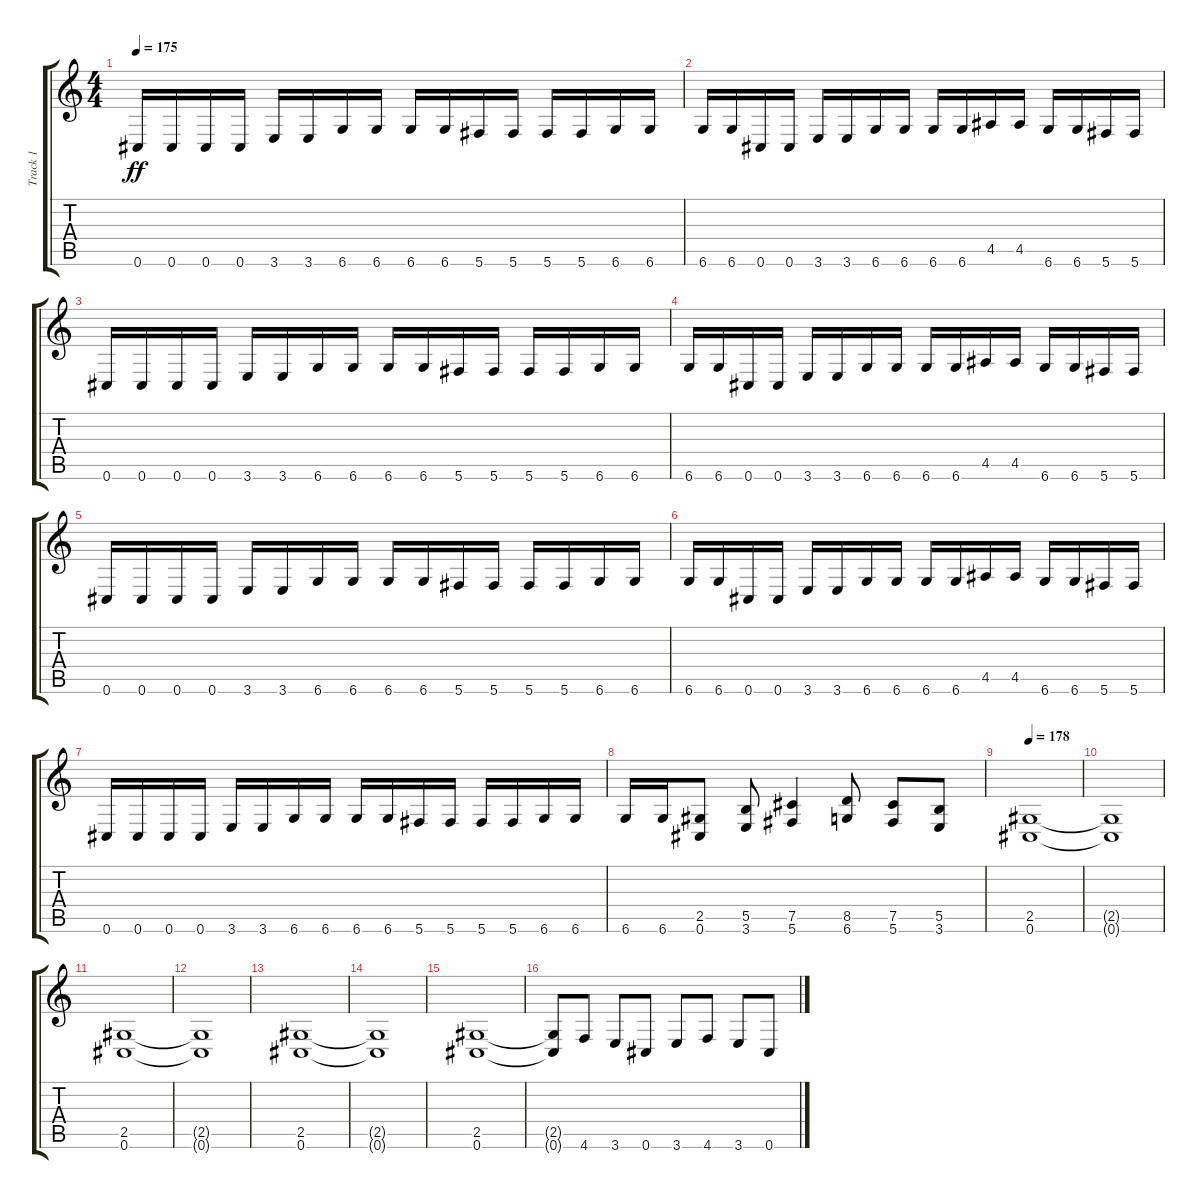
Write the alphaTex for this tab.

\track ("Track 1" "Track 1") {instrument distortionguitar}
\staff {score tabs}
\tuning (Db4 Ab3 E3 B2 Gb2 Db2) {hide}
\ts (4 4)
\tempo 175
\clef g2
\ks c
0.6.16{dy ff} 0.6.16 0.6.16 0.6.16 3.6.16 3.6.16 6.6.16 6.6.16 6.6.16 6.6.16 5.6.16 5.6.16 5.6.16 5.6.16 6.6.16 6.6.16 |
6.6.16 6.6.16 0.6.16 0.6.16 3.6.16 3.6.16 6.6.16 6.6.16 6.6.16 6.6.16 4.5.16 4.5.16 6.6.16 6.6.16 5.6.16 5.6.16 |
0.6.16 0.6.16 0.6.16 0.6.16 3.6.16 3.6.16 6.6.16 6.6.16 6.6.16 6.6.16 5.6.16 5.6.16 5.6.16 5.6.16 6.6.16 6.6.16 |
6.6.16 6.6.16 0.6.16 0.6.16 3.6.16 3.6.16 6.6.16 6.6.16 6.6.16 6.6.16 4.5.16 4.5.16 6.6.16 6.6.16 5.6.16 5.6.16 |
0.6.16 0.6.16 0.6.16 0.6.16 3.6.16 3.6.16 6.6.16 6.6.16 6.6.16 6.6.16 5.6.16 5.6.16 5.6.16 5.6.16 6.6.16 6.6.16 |
6.6.16 6.6.16 0.6.16 0.6.16 3.6.16 3.6.16 6.6.16 6.6.16 6.6.16 6.6.16 4.5.16 4.5.16 6.6.16 6.6.16 5.6.16 5.6.16 |
0.6.16 0.6.16 0.6.16 0.6.16 3.6.16 3.6.16 6.6.16 6.6.16 6.6.16 6.6.16 5.6.16 5.6.16 5.6.16 5.6.16 6.6.16 6.6.16 |
6.6.16 6.6.16 (2.5 0.6).8 (5.5 3.6).8 (7.5 5.6).4 (8.5 6.6).8 (7.5 5.6).8 (5.5 3.6).8 |
\tempo 178
(2.5 0.6).1 |
(2.5{t} 0.6{t}).1 |
(2.5 0.6).1 |
(2.5{t} 0.6{t}).1 |
(2.5 0.6).1 |
(2.5{t} 0.6{t}).1 |
(2.5 0.6).1 |
(2.5{t} 0.6{t}).8 4.6.8 3.6.8 0.6.8 3.6.8 4.6.8 3.6.8 0.6.8
